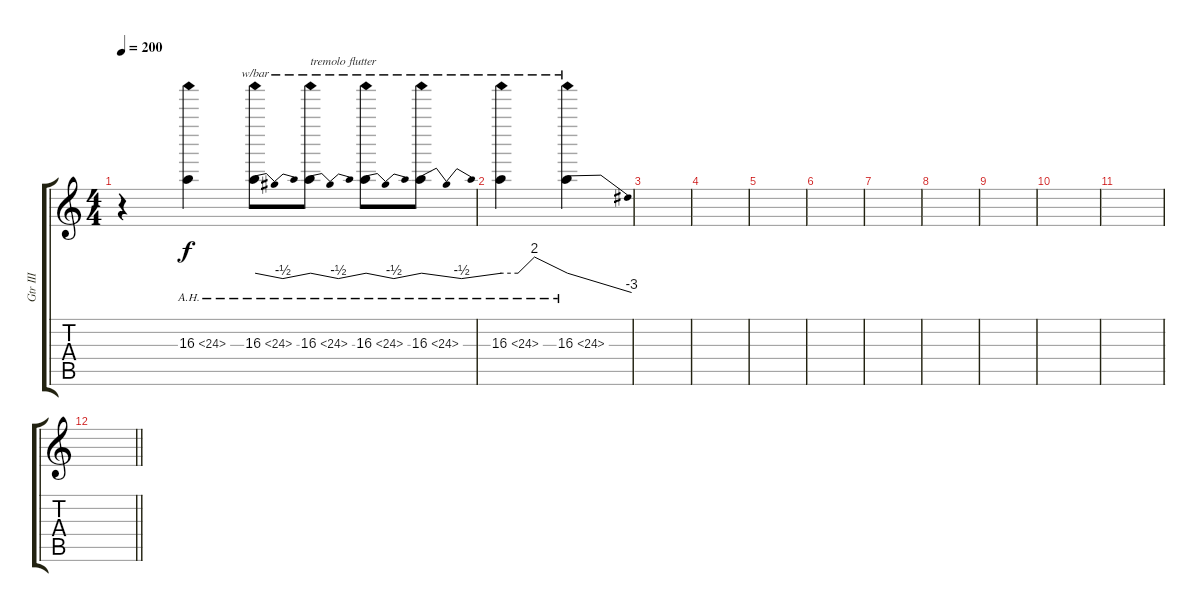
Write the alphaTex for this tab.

\track ("Gtr III" "Gtr III") {instrument distortionguitar}
\staff {score tabs}
\tuning (D4 A3 F3 C3 G2 D2) {hide}
\ts (4 4)
\tempo 200
\clef g2
\ks c
r.4{dy f} 16.3{ah 8}.4 16.3{ah 8}.8{tbe (dip default 0 0 30 -2 60 0)} 16.3{ah 8}.8{tbe (dip default 0 0 30 -2 60 0) txt "tremolo flutter"} 16.3{ah 8}.8{tbe (dip default 0 0 30 -2 60 0)} 16.3{ah 8}.8{tbe (dip default 0 0 30 -2 60 0)} |
16.3{ah 8}.4{tbe (custom default 0 0 15 0 30 8 60 0)} 16.3{ah 8}.4{tbe (dive default 0 0 60 -12)} |
|
|
|
|
|
|
|
|
|
\barLineRight lightlight
